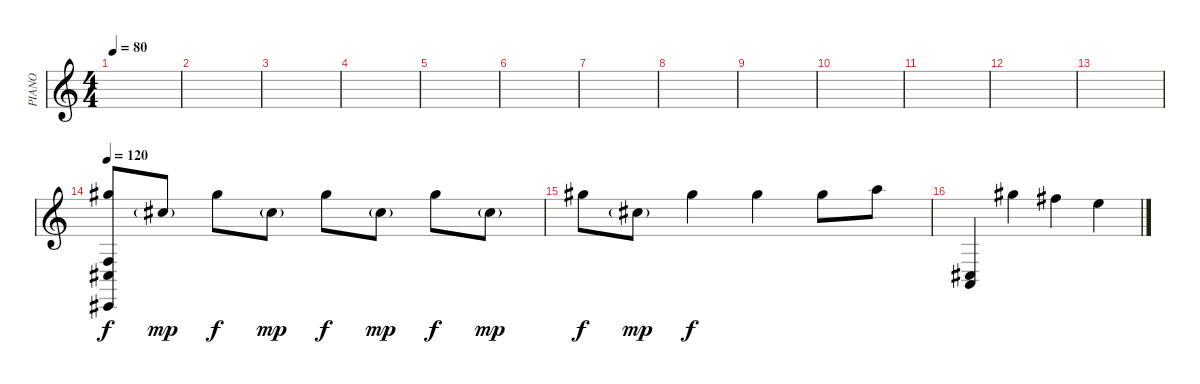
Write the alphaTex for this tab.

\track ("PIANO" "PIANO") {instrument acousticgrandpiano}
\staff {score}
\tuning (Eb4 Bb3 Gb3 Db3 Ab2 Db2) {hide}
\ts (4 4)
\tempo 80
\clef g2
\ks c
|
|
|
|
|
|
|
|
|
|
|
|
|
\tempo 120
(17.1 4.4 5.5 0.6).8 19.3{g}.8{dy mp} 17.1.8{dy f} 19.3{g}.8{dy mp} 17.1.8{dy f} 19.3{g}.8{dy mp} 17.1.8{dy f} 19.3{g}.8{dy mp} |
17.1.8{dy f} 19.3{g}.8{dy mp} 17.1.4{dy f} 17.1.4 17.1.8 18.1.8 |
(0.4 1.5).4 17.1.4 20.2.4 22.3.4
